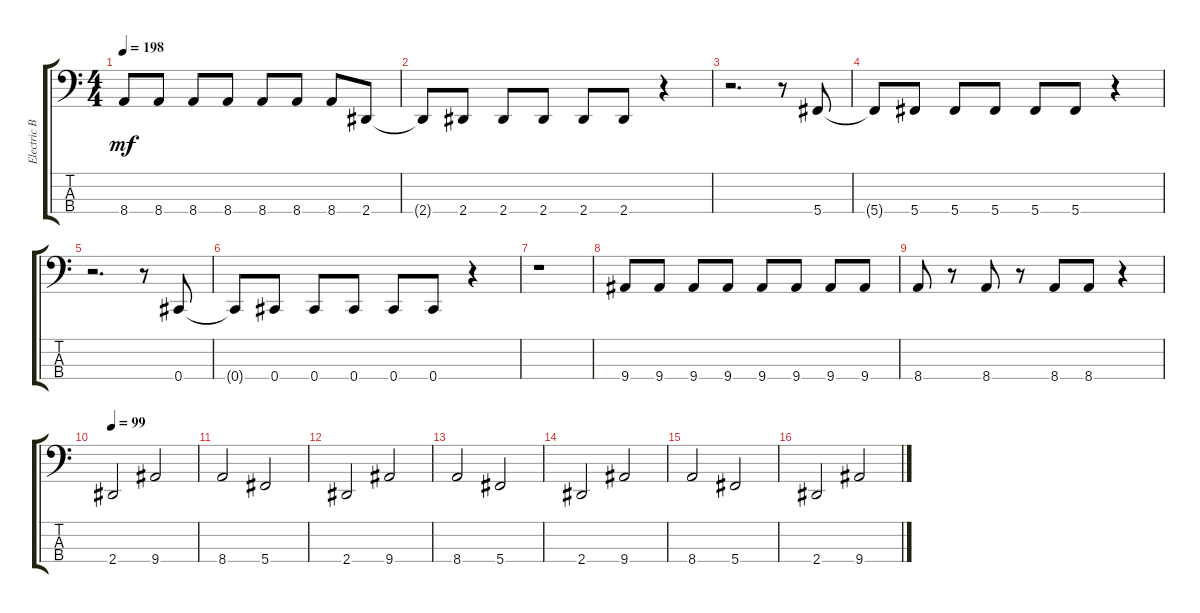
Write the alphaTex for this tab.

\track ("Electric Bass" "Electric B") {instrument electricbassfinger}
\staff {score tabs}
\tuning (Gb2 Db2 Ab1 Db1) {hide}
\ts (4 4)
\tempo 198
\clef f4
\ks c
8.4.8{dy mf} 8.4.8 8.4.8 8.4.8 8.4.8 8.4.8 8.4.8 2.4.8 |
2.4{t}.8 2.4.8 2.4.8 2.4.8 2.4.8 2.4.8 r.4 |
r.2{d} r.8 5.4.8 |
5.4{t}.8 5.4.8 5.4.8 5.4.8 5.4.8 5.4.8 r.4 |
r.2{d} r.8 0.4.8 |
0.4{t}.8 0.4.8 0.4.8 0.4.8 0.4.8 0.4.8 r.4 |
r.1 |
9.4.8 9.4.8 9.4.8 9.4.8 9.4.8 9.4.8 9.4.8 9.4.8 |
8.4.8 r.8 8.4.8 r.8 8.4.8 8.4.8 r.4 |
\tempo 99
2.4.2 9.4.2 |
8.4.2 5.4.2 |
2.4.2 9.4.2 |
8.4.2 5.4.2 |
2.4.2 9.4.2 |
8.4.2 5.4.2 |
2.4.2 9.4.2
